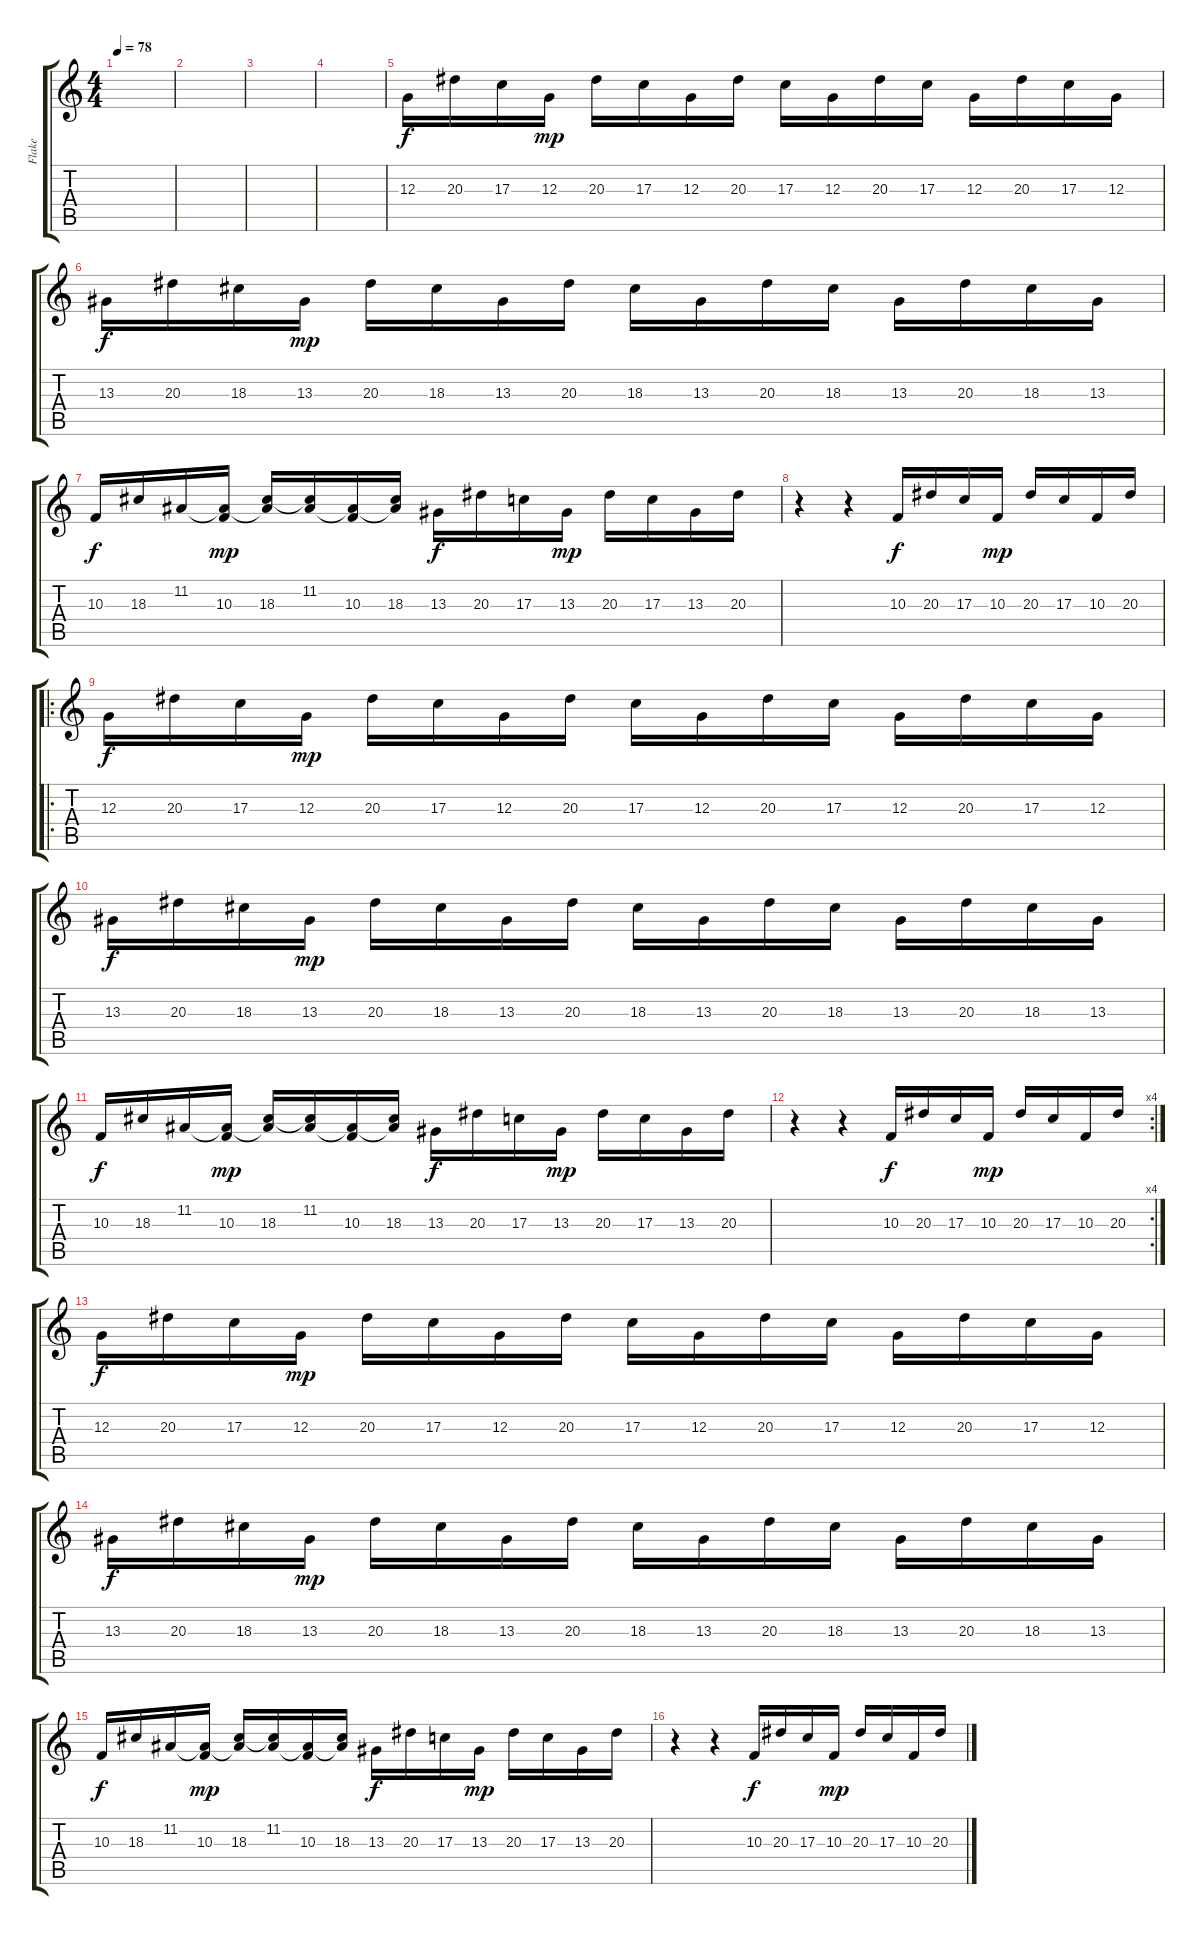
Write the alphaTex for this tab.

\track ("Flake" "Flake") {instrument electricpiano1}
\staff {score tabs}
\tuning (E4 B3 G3 D3 A2 E2) {hide}
\ts (4 4)
\tempo 78
\clef g2
\ks c
|
|
|
|
12.3.16{dy f} 20.3.16 17.3.16 12.3.16{dy mp} 20.3.16 17.3.16 12.3.16 20.3.16 17.3.16 12.3.16 20.3.16 17.3.16 12.3.16 20.3.16 17.3.16 12.3.16 |
13.3.16{dy f} 20.3.16 18.3.16 13.3.16{dy mp} 20.3.16 18.3.16 13.3.16 20.3.16 18.3.16 13.3.16 20.3.16 18.3.16 13.3.16 20.3.16 18.3.16 13.3.16 |
10.3.16{dy f} 18.3.16 11.2.16 (11.2{t} 10.3).16{dy mp} (11.2{t} 18.3).16 (11.2 18.3{t}).16 (11.2{t} 10.3).16 (11.2{t} 18.3).16 13.3.16{dy f} 20.3.16 17.3.16 13.3.16{dy mp} 20.3.16 17.3.16 13.3.16 20.3.16 |
r.4 r.4 10.3.16{dy f} 20.3.16 17.3.16 10.3.16{dy mp} 20.3.16 17.3.16 10.3.16 20.3.16 |
\ro
12.3.16{dy f} 20.3.16 17.3.16 12.3.16{dy mp} 20.3.16 17.3.16 12.3.16 20.3.16 17.3.16 12.3.16 20.3.16 17.3.16 12.3.16 20.3.16 17.3.16 12.3.16 |
13.3.16{dy f} 20.3.16 18.3.16 13.3.16{dy mp} 20.3.16 18.3.16 13.3.16 20.3.16 18.3.16 13.3.16 20.3.16 18.3.16 13.3.16 20.3.16 18.3.16 13.3.16 |
10.3.16{dy f} 18.3.16 11.2.16 (11.2{t} 10.3).16{dy mp} (11.2{t} 18.3).16 (11.2 18.3{t}).16 (11.2{t} 10.3).16 (11.2{t} 18.3).16 13.3.16{dy f} 20.3.16 17.3.16 13.3.16{dy mp} 20.3.16 17.3.16 13.3.16 20.3.16 |
\rc 4
r.4 r.4 10.3.16{dy f} 20.3.16 17.3.16 10.3.16{dy mp} 20.3.16 17.3.16 10.3.16 20.3.16 |
12.3.16{dy f} 20.3.16 17.3.16 12.3.16{dy mp} 20.3.16 17.3.16 12.3.16 20.3.16 17.3.16 12.3.16 20.3.16 17.3.16 12.3.16 20.3.16 17.3.16 12.3.16 |
13.3.16{dy f} 20.3.16 18.3.16 13.3.16{dy mp} 20.3.16 18.3.16 13.3.16 20.3.16 18.3.16 13.3.16 20.3.16 18.3.16 13.3.16 20.3.16 18.3.16 13.3.16 |
10.3.16{dy f} 18.3.16 11.2.16 (11.2{t} 10.3).16{dy mp} (11.2{t} 18.3).16 (11.2 18.3{t}).16 (11.2{t} 10.3).16 (11.2{t} 18.3).16 13.3.16{dy f} 20.3.16 17.3.16 13.3.16{dy mp} 20.3.16 17.3.16 13.3.16 20.3.16 |
r.4 r.4 10.3.16{dy f} 20.3.16 17.3.16 10.3.16{dy mp} 20.3.16 17.3.16 10.3.16 20.3.16
